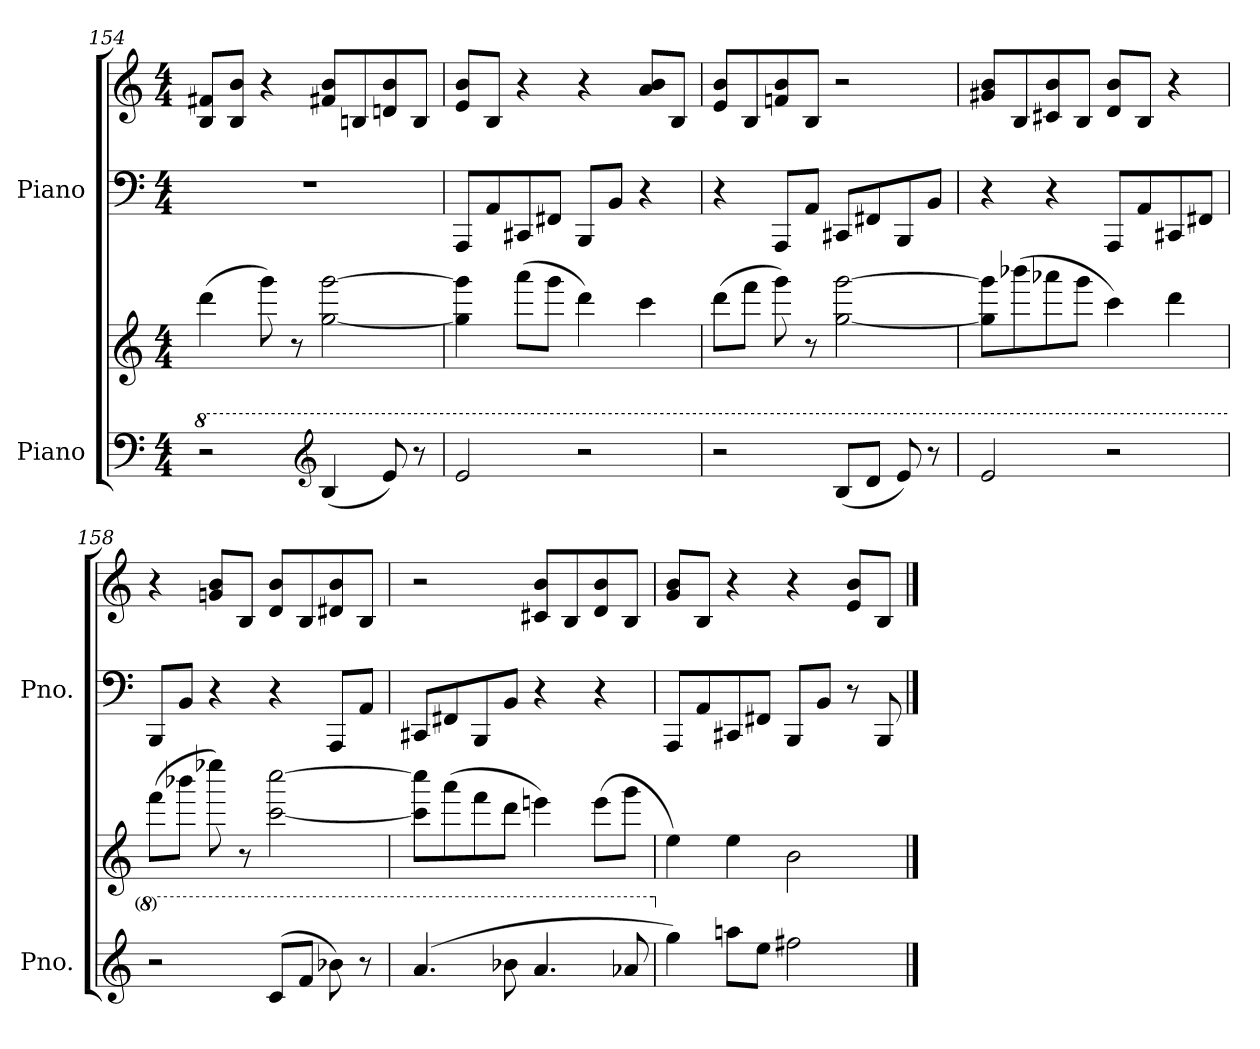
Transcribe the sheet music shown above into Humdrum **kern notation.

**kern	**kern	**kern	**kern
*part4	*part3	*part2	*part1
*staff4	*staff3	*staff2	*staff1
*I"Piano	*	*I"Piano	*
*I'Pno.	*	*I'Pno.	*
*clefF4	*clefG2	*clefF4	*clefG2
*k[]	*k[]	*k[]	*k[]
*C:	*C:	*C:	*C:
*M4/4	*M4/4	*M4/4	*M4/4
*MM240	*MM240	*MM240	*MM240
*8va	*	*	*
=154	=154	=154	=154
2r	(4ddd	1r	8B 8f#XL
.	.	.	8B 8bJ
.	8ggg)	.	4r
.	8r	.	.
*clefG2	*	*	*
(4b	[2gg [2ggg	.	8f#X 8bL
.	.	.	8Bn
8ee)	.	.	8dn 8b
8r	.	.	8BJ
=155	=155	=155	=155
2ee	4gg] 4ggg]	8AAAL	8e 8bL
.	.	8AA	8BJ
.	(8aaaL	8CC#X	4r
.	8gggJ	8FF#XJ	.
2r	4ddd)	8BBBL	4r
.	.	8BBJ	.
.	4ccc	4r	8a 8bL
.	.	.	8BJ
=156	=156	=156	=156
2r	(8dddL	4r	8e 8bL
.	8fffJ	.	8B
.	8ggg)	8AAAL	8fn 8b
.	8r	8AAJ	8BJ
(8bL	[2gg [2ggg	8CC#XL	2r
8ddJ	.	8FF#X	.
8ee)	.	8BBB	.
8r	.	8BBJ	.
=157	=157	=157	=157
2ee	8gg] 8ggg]L	4r	8g#X 8bL
.	(8bbb-X	.	8B
.	8aaa-X	4r	8c#X 8b
.	8gggJ	.	8BJ
2r	4ccc)	8AAAL	8d 8bL
.	.	8AA	8BJ
.	4ddd	8CC#X	4r
.	.	8FF#XJ	.
=158	=158	=158	=158
2r	(8fffL	8BBBL	4r
.	8bbb-XJ	8BBJ	.
.	8eeee-X)	4r	8gn 8bL
.	8r	.	8BJ
(8ccL	[2ccc [2cccc	4r	8d 8bL
8ffJ	.	.	8B
8bb-X)	.	8AAAL	8d#X 8b
8r	.	8AAJ	8BJ
=159	=159	=159	=159
(4.aa	8ccc] 8cccc]L	8CC#XL	2r
.	(8aaa	8FF#X	.
.	8fff	8BBB	.
8bb-X	8dddJ	8BBJ	.
4.aa	4eeen)	4r	8c#X 8bL
.	.	.	8B
.	(8eeeL	4r	8d 8b
8aa-X	8gggJ	.	8BJ
=160	=160	=160	=160
*X8va	*	*	*
4gg)	4ee)	8AAAL	8g 8bL
.	.	8AA	8BJ
8aanL	4ee	8CC#X	4r
8eeJ	.	8FF#XJ	.
2ff#X	2b	8BBBL	4r
.	.	8BBJ	.
.	.	8r	8e 8bL
.	.	8BBB	8BJ
==	==	==	==
*-	*-	*-	*-
